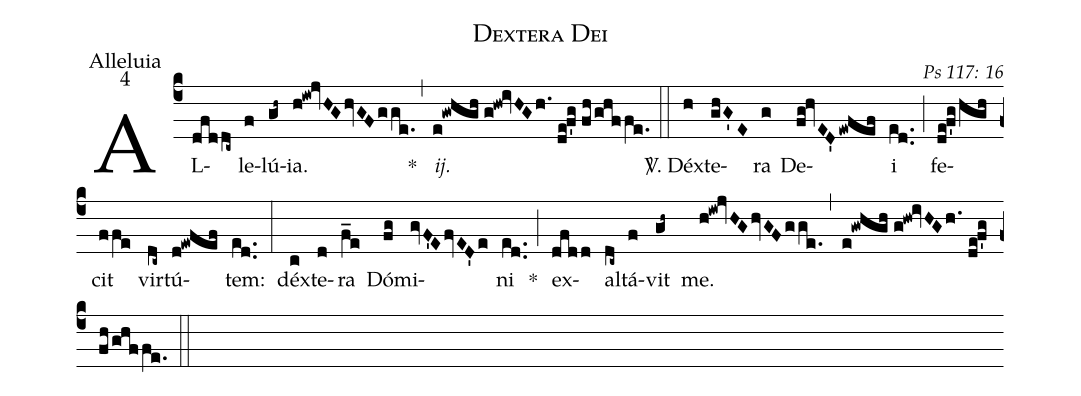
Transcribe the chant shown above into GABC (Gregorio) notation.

name: Dextera Dei;
office-part: Alleluia;
mode: 4;
commentary: Ps 117: 16;
%%
(c4) AL(dfddc~)le(f)lú(gh~)ia.(h!iw!jvHGhvGFgge.) ~~~*(,) <i>ij.</i>(e!gwhgh//g!hw!ivHGh.//de!f'g//fh/ghffe.) (::)
<sp>V/</sp>. Déx(h)te(ghG'E)ra(g) De(fg!hvED'ewfef)i(ed..) (;) fe(de!f'g/hgh)cit(ffe) vir(dc~)tú(d!ewfef)tem:(ed..) (:)
déx(c)te(d)ra(f_e) Dó(fg)mi(gvF'EfvED'e)ni(ed..) *(;) ex(dfdd)al(dc~)tá(f)vit(gh~) me.(h!iw!jvHGhvGFgge.) (,) (e!gwhgh//g!hw!ivHGh.//de!f'g//fh/ghffe.) (::)
